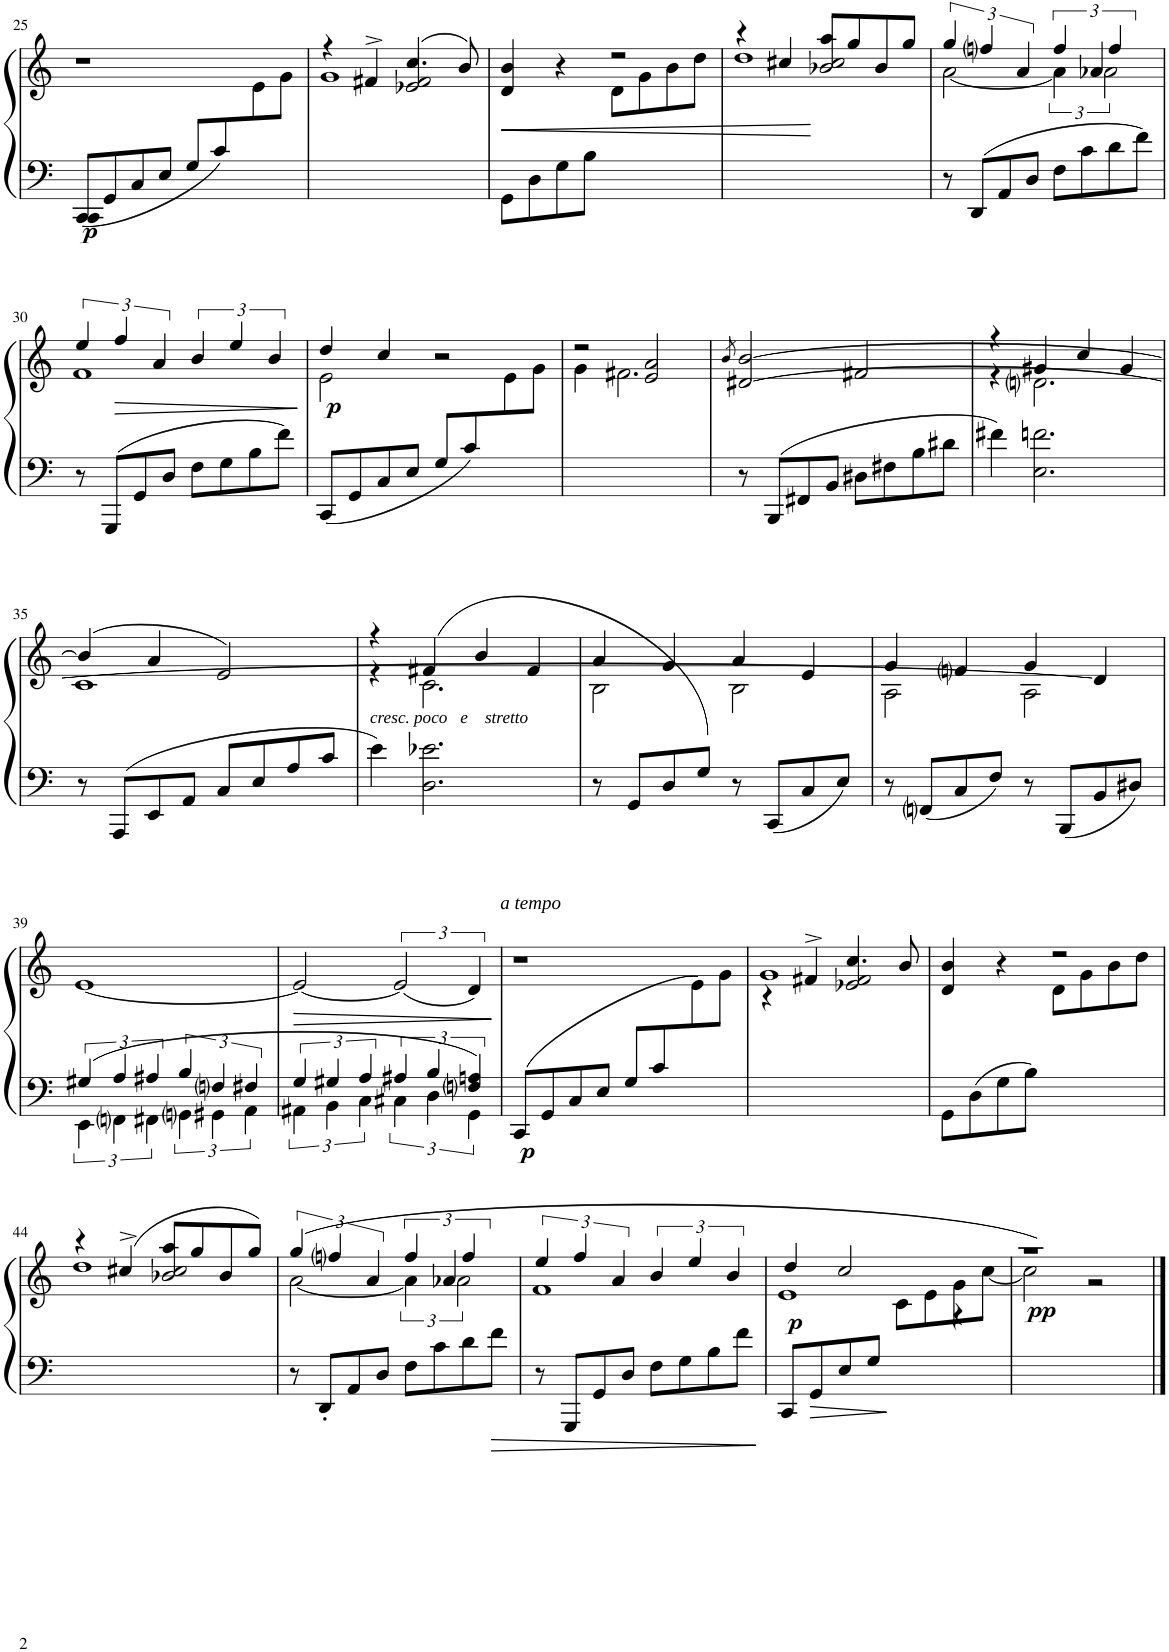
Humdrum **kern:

**kern	**kern	**dynam
*part1	*part1	*part1
*staff2	*staff1	*staff1/2
*I"Midi_1	*	*
!!LO:PB:g=z
*clefF4	*clefG2	*
*k[]	*k[]	*
*M4/4	*M4/4	*
*met(c)	*met(c)	*
=25	=25	=25
*	*^	*
*	*	*^	*
*	*	*	*^	*
!	!	!	!	!	!LO:DY:b=2
8CC/ 8CC/L	1r	2ryy	2ryy	2.ryy	p
8GG/	.	.	.	.	.
8C/	.	.	.	.	.
8E/J	.	.	.	.	.
8G/L	.	2ryy	2ryy	.	.
8c/	.	.	.	.	.
4ryy	.	.	.	8e\	.
.	.	.	.	8g\J	.
*	*	*	*v	*v	*
=26	=26	=26	=26	=26
2ryy	4r	2ryy	1g	.
.	4f#X^/	.	.	.
2ryy	(4.cc/	2e-X/ 2f#/	.	.
.	8b/)	.	.	.
=27	=27	=27	=27	=27
!	!	!	!	!LO:HP:b
8GG\L	4d/ 4b/	2ryy	2ryy	<
8D\	.	.	.	.
8G\	4r	.	.	.
8B\J	.	.	.	.
2ryy	2r	8d\L	2ryy	.
.	.	8g\	.	.
.	.	8b\	.	.
.	.	8dd\J	.	.
=28	=28	=28	=28	=28
2ryy	4r	2ryy	1dd	.
.	4cc#X/	.	.	.
2ryy	8aa/L	2b-X/ 2cc#/	.	[
.	8gg/	.	.	.
.	8b-/	.	.	.
.	8gg/J	.	.	.
=29	=29	=29	=29	=29
8r	6gg/	[2a\	2ryy	.
8DD/L	.	.	.	.
.	6ffni/	.	.	.
8AA/	.	.	.	.
.	6a/	.	.	.
8D/J	.	.	.	.
8F\L	4ff/	6a\]	6ryy	.
8c\	.	.	.	.
.	.	3a-X\	6a-/	.
8d\	4ff/	.	.	.
.	.	.	6ryy	.
8f\J	.	.	.	.
*	*	*v	*v	*
!!LO:LB:g=z
=30	=30	=30	=30
8r	6ee/	1f	.
8GGG/L	.	.	.
!	!	!	!LO:HP:b
.	6ff/	.	>
8GG/	.	.	.
.	6a/	.	.
8D/J	.	.	.
8F\L	6b/	.	.
8G\	.	.	.
.	6ee/	.	.
8B\	.	.	.
.	6b/	.	.
8f\J	.	.	.
*	*v	*v	*
.	.	]
=31	=31	=31
*	*^	*
*	*	*^	*
!	!	!	!	!LO:DY:b
8CC/L	4dd/	2e\	2.ryy	p
8GG/	.	.	.	.
8C/	4cc/	.	.	.
8E/J	.	.	.	.
8G/L	2r	2ryy	.	.
8c/	.	.	.	.
4ryy	.	.	8e\	.
.	.	.	8g\J	.
*	*	*v	*v	*
=32	=32	=32	=32
2ryy	2r	4g\	.
.	.	2.f#X\	.
2ryy	2e/ 2a/	.	.
=33	=33	=33	=33
.	8qb/	.	.
8r	[2d#X/ [2b/	2ryy	.
8BBB/L	.	.	.
8FF#X/	.	.	.
8BB/J	.	.	.
8D#X\L	2f#X/	2ryy	.
8F#X\	.	.	.
8B\	.	.	.
8d#X\J	.	.	.
=34	=34	=34	=34
4f#X\	4r	4r	.
2.E\ 2.fn\	4g#X/	2.dni\	.
.	4cc/	.	.
.	4g#/	.	.
!!LO:LB:g=z	!!
=35	=35	=35	=35
8r	(4b/]	1c	.
8AAA/L	.	.	.
8EE/	4a/	.	.
8AA/J	.	.	.
8C/L	2e/)	.	.
8E/	.	.	.
8A/	.	.	.
8c/J	.	.	.
=36	=36	=36	=36
!LO:TX:a:i:t=cresc. poco   e    stretto	!	!	!
4e\	4r	4r	.
2.D\ 2.e-X\	(4f#X/	2.c\	.
.	4b/	.	.
.	4f#/	.	.
=37	=37	=37	=37
8r	4a/	2B\	.
8GG/L	.	.	.
8D/	4g/	.	.
8G/J)	.	.	.
8r	4a/	2B\	.
8CC/L	.	.	.
8C/	4e/	.	.
8E/J	.	.	.
=38	=38	=38	=38
8r	4g/	2A\	.
8FFni/L	.	.	.
8C/	4fni/	.	.
8F/J	.	.	.
8r	4g/	2A\	.
8BBB/L	.	.	.
8BB/	4d#/]	.	.
8D#X/J	.	.	.
!!LO:LB:g=z
=39	=39	=39	=39
*^	*	*^	*
6G#X/	6EE\	[1e	2ryy	1ryy	.
6A/	6FFni\	.	.	.	.
6A#X/	6FF#X\	.	.	.	.
6B/	6GGni\	.	2ryy	.	.
6Fni/	6GG#X\	.	.	.	.
6F#X/	6AA\	.	.	.	.
=40	=40	=40	=40	=40	=40
!	!	!	!	!	!LO:HP:b
6G/	6AA#X\	2e/_	2ryy	1ryy	>
6G#X/	6BB\	.	.	.	.
6A/	6C\	.	.	.	.
6A#X/	6C#X\	(3e/]	2ryy	.	.
6B/	6D\	.	.	.	.
6Fni/ 6An/	6GG\	6d/)	.	.	.
*v	*v	*	*	*	*
*	*v	*v	*v	*
.	.	]
!	!LO:TX:a:i:t=a tempo	!
=41	=41	=41
*^	*^	*
*	*	*	*^	*
*	*	*	*	*^	*
!	!	!	!	!	!	!LO:DY:b=2
(8CC/L	2ryy	1r	2ryy	1ryy	2.ryy	p
8GG/	.	.	.	.	.	.
8C/	.	.	.	.	.	.
8E/J	.	.	.	.	.	.
8G/L	2ryy	.	2ryy	.	.	.
8c/	.	.	.	.	.	.
4ryy	.	.	.	.	8e\)	.
.	.	.	.	.	8g\J	.
*	*	*	*	*v	*v	*
=42	=42	=42	=42	=42	=42
1ryy	2ryy	1g	4r	2ryy	.
.	.	.	4f#X^/	.	.
.	2ryy	.	4.cc/	2e-X/ 2f#/	.
.	.	.	8b/	.	.
=43	=43	=43	=43	=43	=43
8GG\L	2ryy	4d/ 4b/	2ryy	1ryy	.
8D\	.	.	.	.	.
8G\	.	4r	.	.	.
8B\J	.	.	.	.	.
2ryy	2ryy	2r	8d\L	.	.
.	.	.	8g\	.	.
.	.	.	8b\	.	.
.	.	.	8dd\J	.	.
*v	*v	*	*	*	*
!!LO:LB:g=z	!!	!!
=44	=44	=44	=44	=44
2ryy	4r	2ryy	1dd	.
.	(4cc#X^/	.	.	.
2ryy	8aa/L	2b-X/ 2cc#/	.	.
.	8gg/	.	.	.
.	8b-/	.	.	.
.	8gg/J)	.	.	.
=45	=45	=45	=45	=45
8r	(6gg/	[2a\	2ryy	.
8DD'/L	.	.	.	.
.	6ffni/	.	.	.
8AA/	.	.	.	.
.	6a/	.	.	.
8D/J	.	.	.	.
8F\L	4ff/	6a\]	6ryy	.
8c\	.	.	.	.
.	.	3a-X\	6a-/	.
8d\	4ff/	.	.	.
.	.	.	6ryy	.
8f\J	.	.	.	.
=46	=46	=46	=46	=46
8r	6ee/	1f	2ryy	.
8GGG/L	.	.	.	.
.	6ff/	.	.	.
8GG/	.	.	.	.
.	6a/	.	.	.
8D/J	.	.	.	.
8F\L	6b/	.	2ryy	.
8G\	.	.	.	.
.	6ee/	.	.	.
8B\	.	.	.	.
.	6b/	.	.	.
8f\J	.	.	.	.
=47	=47	=47	=47	=47
*	*	*	*^	*
!	!	!	!	!	!LO:DY:b
8CC/L	1e	4dd/	2ryy	2ryy	p
8GG/	.	.	.	.	.
8E/	.	2cc/	.	.	.
8G/J	.	.	.	.	.
2ryy	.	.	2ryy	8c\L	.
.	.	.	.	8e\	.
.	.	4r	.	8g\	.
.	.	.	.	[8cc\J	.
=48	=48	=48	=48	=48	=48
!	!	!	!	!	!LO:DY:b
*	*	*	*v	*v	*
1ryy	1r)	2cc\]	2ryy	pp
.	.	2r	2ryy	.
*	*v	*v	*v	*
==	==	==
*-	*-	*-
